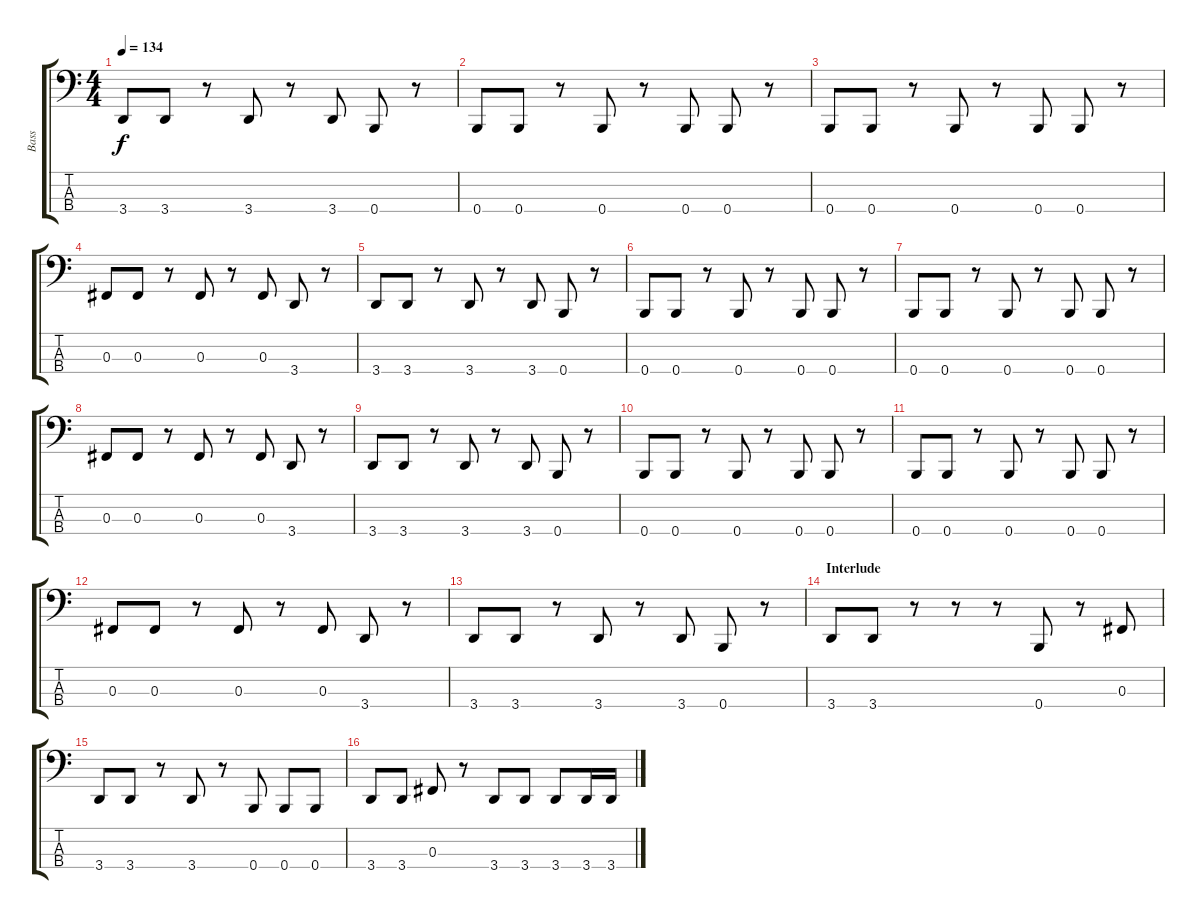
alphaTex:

\track ("Bass" "Bass") {instrument electricbasspick}
\staff {score tabs}
\tuning (E2 B1 Gb1 B0) {hide}
\ts (4 4)
\tempo 134
\clef f4
\ks c
3.4.8{dy f} 3.4.8 r.8 3.4.8 r.8 3.4.8 0.4.8 r.8 |
0.4.8 0.4.8 r.8 0.4.8 r.8 0.4.8 0.4.8 r.8 |
0.4.8 0.4.8 r.8 0.4.8 r.8 0.4.8 0.4.8 r.8 |
0.3.8 0.3.8 r.8 0.3.8 r.8 0.3.8 3.4.8 r.8 |
3.4.8 3.4.8 r.8 3.4.8 r.8 3.4.8 0.4.8 r.8 |
0.4.8 0.4.8 r.8 0.4.8 r.8 0.4.8 0.4.8 r.8 |
0.4.8 0.4.8 r.8 0.4.8 r.8 0.4.8 0.4.8 r.8 |
0.3.8 0.3.8 r.8 0.3.8 r.8 0.3.8 3.4.8 r.8 |
3.4.8 3.4.8 r.8 3.4.8 r.8 3.4.8 0.4.8 r.8 |
0.4.8 0.4.8 r.8 0.4.8 r.8 0.4.8 0.4.8 r.8 |
0.4.8 0.4.8 r.8 0.4.8 r.8 0.4.8 0.4.8 r.8 |
0.3.8 0.3.8 r.8 0.3.8 r.8 0.3.8 3.4.8 r.8 |
3.4.8 3.4.8 r.8 3.4.8 r.8 3.4.8 0.4.8 r.8 |
\section ("" "Interlude")
3.4.8 3.4.8 r.8 r.8 r.8 0.4.8 r.8 0.3.8 |
3.4.8 3.4.8 r.8 3.4.8 r.8 0.4.8 0.4.8 0.4.8 |
3.4.8 3.4.8 0.3.8 r.8 3.4.8 3.4.8 3.4.8 3.4.16 3.4.16
